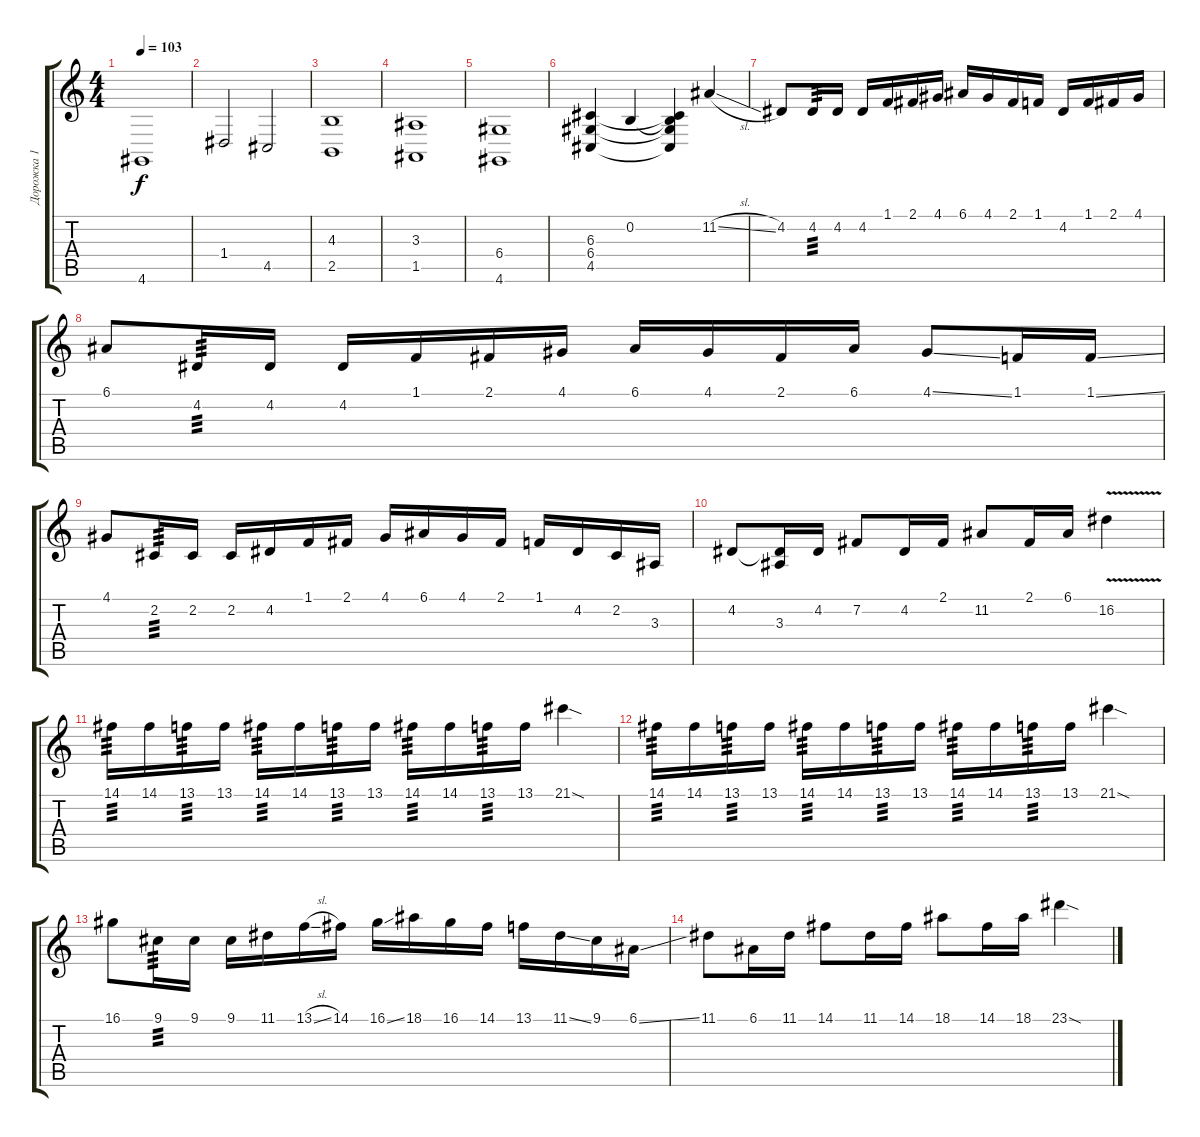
\track ("Дорожка 1" "Дорожка 1") {instrument violin}
\staff {score tabs}
\tuning (E4 B3 G3 D3 A2 E2) {hide}
\ts (4 4)
\tempo 103
\clef g2
\ks c
4.6.1{dy f} |
1.4.2 4.5.2 |
(4.3 2.5).1 |
(3.3 1.5).1 |
(6.4 4.6).1 |
(6.3 6.4 4.5).4 0.2.4 (0.2{t} 6.3{t} 6.4{t} 4.5{t}).4 11.2{sl}.4 |
4.2.8 4.2.16{tp 3} 4.2.16 4.2.16 1.1.16 2.1.16 4.1.16 6.1.16 4.1.16 2.1.16 1.1.16 4.2.16 1.1.16 2.1.16 4.1.16 |
6.1.8 4.2.16{tp 3} 4.2.16 4.2.16 1.1.16 2.1.16 4.1.16 6.1.16 4.1.16 2.1.16 6.1.16 4.1{ss}.8 1.1.16 1.1{ss}.16 |
4.1.8 2.2.16{tp 3} 2.2.16 2.2.16 4.2.16 1.1.16 2.1.16 4.1.16 6.1.16 4.1.16 2.1.16 1.1.16 4.2.16 2.2.16 3.3.16 |
4.2.8 (4.2{t} 3.3).16 4.2.16 7.2.8 4.2.16 2.1.16 11.2.8 2.1.16 6.1.16 16.2{v}.4 |
14.1.16{tp 3} 14.1.16 13.1.16{tp 3} 13.1.16 14.1.16{tp 3} 14.1.16 13.1.16{tp 3} 13.1.16 14.1.16{tp 3} 14.1.16 13.1.16{tp 3} 13.1.16 21.1{sod}.4 |
14.1.16{tp 3} 14.1.16 13.1.16{tp 3} 13.1.16 14.1.16{tp 3} 14.1.16 13.1.16{tp 3} 13.1.16 14.1.16{tp 3} 14.1.16 13.1.16{tp 3} 13.1.16 21.1{sod}.4 |
16.1.8 9.1.16{tp 3} 9.1.16 9.1.16 11.1.16 13.1{sl}.16 14.1.16 16.1{ss}.16 18.1.16 16.1.16 14.1.16 13.1.16 11.1{ss}.16 9.1.16 6.1{ss}.16 |
11.1.8 6.1.16 11.1.16 14.1.8 11.1.16 14.1.16 18.1.8 14.1.16 18.1.16 23.1{sod}.4
